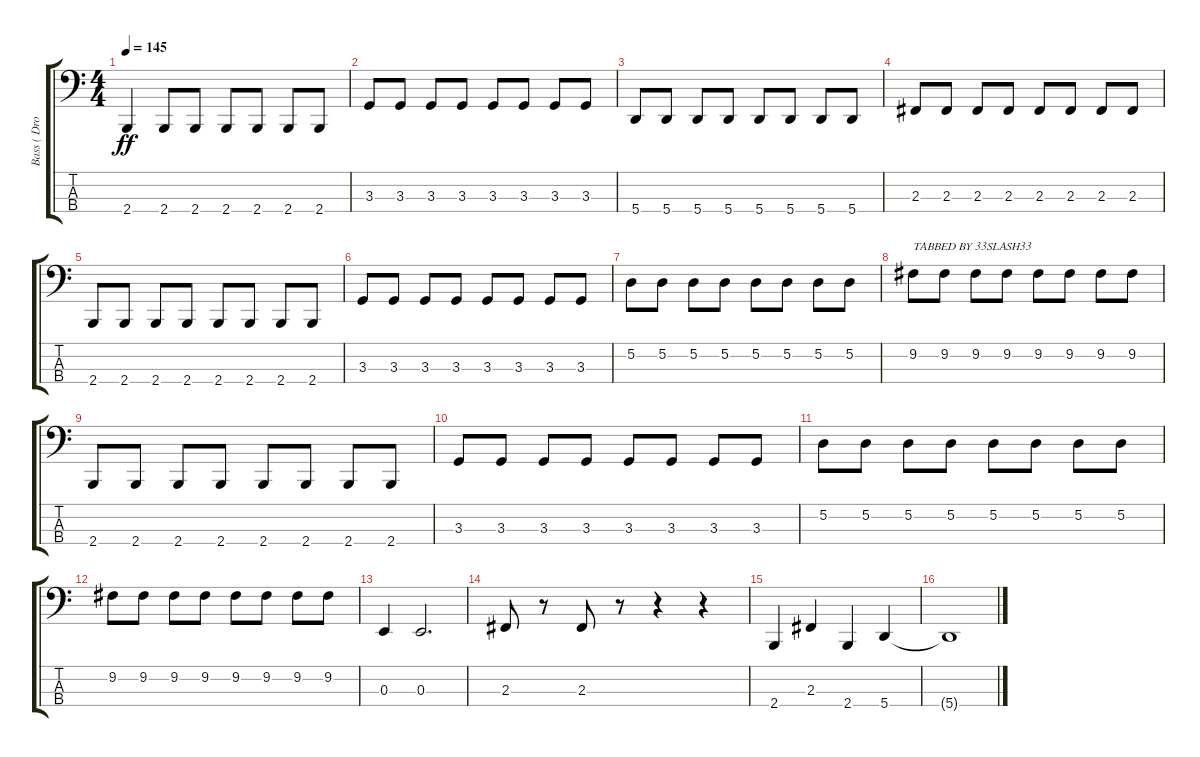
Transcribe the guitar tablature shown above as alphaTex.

\track ("Bass ( Drop A )" "Bass ( Dro") {instrument electricbassfinger}
\staff {score tabs}
\tuning (D2 A1 E1 A0) {hide}
\ts (4 4)
\tempo 145
\clef f4
\ks c
2.4.4{dy ff} 2.4.8 2.4.8 2.4.8 2.4.8 2.4.8 2.4.8 |
3.3.8 3.3.8 3.3.8 3.3.8 3.3.8 3.3.8 3.3.8 3.3.8 |
5.4.8 5.4.8 5.4.8 5.4.8 5.4.8 5.4.8 5.4.8 5.4.8 |
2.3.8 2.3.8 2.3.8 2.3.8 2.3.8 2.3.8 2.3.8 2.3.8 |
2.4.8 2.4.8 2.4.8 2.4.8 2.4.8 2.4.8 2.4.8 2.4.8 |
3.3.8 3.3.8 3.3.8 3.3.8 3.3.8 3.3.8 3.3.8 3.3.8 |
5.2.8 5.2.8 5.2.8 5.2.8 5.2.8 5.2.8 5.2.8 5.2.8 |
9.2.8{txt "TABBED BY 33SLASH33"} 9.2.8 9.2.8 9.2.8 9.2.8 9.2.8 9.2.8 9.2.8 |
2.4.8 2.4.8 2.4.8 2.4.8 2.4.8 2.4.8 2.4.8 2.4.8 |
3.3.8 3.3.8 3.3.8 3.3.8 3.3.8 3.3.8 3.3.8 3.3.8 |
5.2.8 5.2.8 5.2.8 5.2.8 5.2.8 5.2.8 5.2.8 5.2.8 |
9.2.8 9.2.8 9.2.8 9.2.8 9.2.8 9.2.8 9.2.8 9.2.8 |
0.3.4 0.3.2{d} |
2.3.8 r.8 2.3.8 r.8 r.4 r.4 |
2.4.4 2.3.4 2.4.4 5.4.4 |
5.4{t}.1
